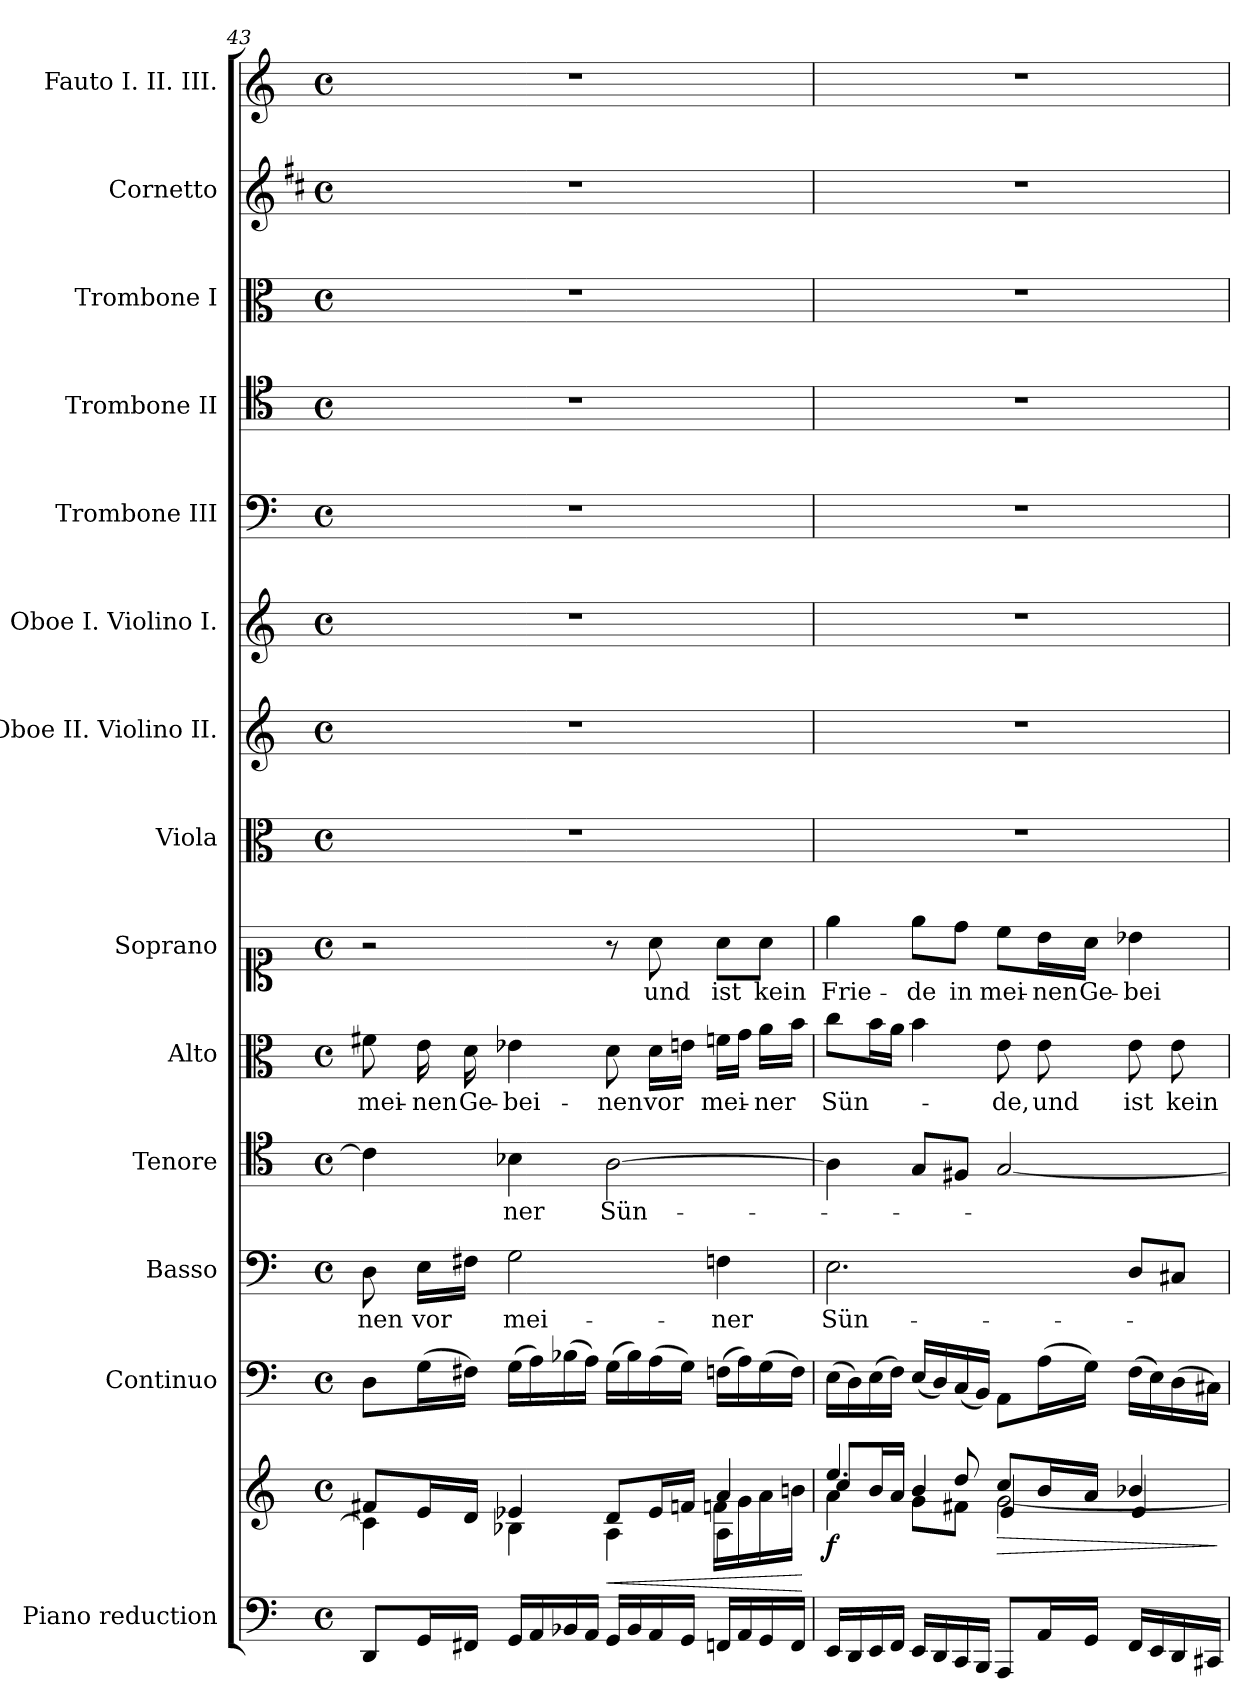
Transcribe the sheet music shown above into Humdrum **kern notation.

**kern	**kern	**dynam	**kern	**kern	**text	**kern	**text	**kern	**text	**kern	**text	**kern	**kern	**kern	**kern	**kern	**kern	**kern	**kern
*part14	*part14	*part14	*part13	*part12	*part12	*part11	*part11	*part10	*part10	*part9	*part9	*part8	*part7	*part6	*part5	*part4	*part3	*part2	*part1
*staff15	*staff14	*staff14/15	*staff13	*staff12	*staff12	*staff11	*staff11	*staff10	*staff10	*staff9	*staff9	*staff8	*staff7	*staff6	*staff5	*staff4	*staff3	*staff2	*staff1
*I"Piano reduction	*	*	*I"Continuo	*I"Basso	*	*I"Tenore	*	*I"Alto	*	*I"Soprano	*	*I"Viola	*I"Oboe II. Violino II.	*I"Oboe I. Violino I.	*I"Trombone III	*I"Trombone II	*I"Trombone I	*I"Cornetto	*I"Fauto I. II. III.
*I'Pno	*	*	*	*	*	*	*	*	*	*	*	*	*	*I'Ob	*I'Trb	*I'Trb	*I'Trb	*	*
!!LO:PB:g=z
*clefF4	*clefG2	*	*clefF4	*clefF4	*	*clefC4	*	*clefC3	*	*clefC1	*	*clefC3	*clefG2	*clefG2	*clefF4	*clefC4	*clefC3	*clefG2	*clefG2
*	*	*	*	*	*	*	*	*	*	*	*	*	*	*	*	*ITrd7c12	*ITrd7c12	*ITrd1c2	*
*k[]	*k[]	*	*k[]	*k[]	*	*k[]	*	*k[]	*	*k[]	*	*k[]	*k[]	*k[]	*k[]	*k[]	*k[]	*k[]	*k[]
*M4/4	*M4/4	*	*M4/4	*M4/4	*	*M4/4	*	*M4/4	*	*M4/4	*	*M4/4	*M4/4	*M4/4	*M4/4	*M4/4	*M4/4	*M4/4	*M4/4
*met(c)	*met(c)	*	*met(c)	*met(c)	*	*met(c)	*	*met(c)	*	*met(c)	*	*met(c)	*met(c)	*met(c)	*met(c)	*met(c)	*met(c)	*met(c)	*met(c)
=43	=43	=43	=43	=43	=43	=43	=43	=43	=43	=43	=43	=43	=43	=43	=43	=43	=43	=43	=43
*	*^	*	*	*	*	*	*	*	*	*	*	*	*	*	*	*	*	*	*
*	*	*^	*	*	*	*	*	*	*	*	*	*	*	*	*	*	*	*	*	*
!	!	!	!	!	!	!	!LO:LY:b	!	!	!	!LO:LY:b	!	!	!	!	!	!	!	!	!	!
8DD/L	8f#X/L	4c\]	2ryy	.	8D\L	8D\	nen	4c\]	.	8f#X\	mei-	2r	.	1r	1r	1r	1r	1r	1r	1r	1r
!	!	!	!	!	!	!	!LO:LY:b	!	!	!	!LO:LY:b	!	!	!	!	!	!	!	!	!	!
16GG/L	16e/L	.	.	.	(>16G\L	16E\LL	vor	.	.	16e\	nen	.	.	.	.	.	.	.	.	.	.
!	!	!	!	!	!	!	!	!	!	!	!LO:LY:b	!	!	!	!	!	!	!	!	!	!
16FF#X/JJ	16d/JJ	.	.	.	16F#X\JJ)	16F#X\JJ	.	.	.	16d\	Ge-	.	.	.	.	.	.	.	.	.	.
!	!	!	!	!	!	!	!LO:LY:b	!	!LO:LY:b	!	!LO:LY:b	!	!	!	!	!	!	!	!	!	!
16GG/LL	4e-X/	4B-X\	.	.	(>16G\LL	2G\	mei-	4B-X\	-ner	4e-X\	bei-	.	.	.	.	.	.	.	.	.	.
16AA/	.	.	.	.	16A\)	.	.	.	.	.	.	.	.	.	.	.	.	.	.	.	.
16BB-X/	.	.	.	.	(>16B-X\	.	.	.	.	.	.	.	.	.	.	.	.	.	.	.	.
16AA/JJ	.	.	.	.	16A\JJ)	.	.	.	.	.	.	.	.	.	.	.	.	.	.	.	.
!	!	!	!	!LO:HP:b	!	!	!	!	!LO:LY:b	!	!LO:LY:b	!	!	!	!	!	!	!	!	!	!
16GG/LL	8d/L	4A\	4ryy	<	(>16G\LL	.	.	[2A\	Sün-	8d\	nen	8r	.	.	.	.	.	.	.	.	.
16BB-/	.	.	.	.	16B-\)	.	.	.	.	.	.	.	.	.	.	.	.	.	.	.	.
!	!	!	!	!	!	!	!	!	!	!	!LO:LY:b	!	!LO:LY:b	!	!	!	!	!	!	!	!
16AA/	16e-/L	.	.	.	(>16A\	.	.	.	.	16d\LL	vor	8a\	und	.	.	.	.	.	.	.	.
16GG/JJ	16fn/JJ	.	.	.	16G\JJ)	.	.	.	.	16en\JJ	.	.	.	.	.	.	.	.	.	.	.
!	!	!	!	!	!	!	!LO:LY:b	!	!	!	!LO:LY:b	!	!LO:LY:b	!	!	!	!	!	!	!	!
16FFn/LL	4a/	4A\	16fn\LL	.	(>16Fn\LL	4Fn\	ner	.	.	16fn\LL	mei-	8a\L	ist	.	.	.	.	.	.	.	.
16AA/	.	.	16g\	.	16A\)	.	.	.	.	16g\JJ	.	.	.	.	.	.	.	.	.	.	.
!	!	!	!	!	!	!	!	!	!	!	!LO:LY:b	!	!LO:LY:b	!	!	!	!	!	!	!	!
16GG/	.	.	16a\	.	(>16G\	.	.	.	.	16a\LL	-ner	8a\J	kein	.	.	.	.	.	.	.	.
16FF/JJ	.	.	16bn\JJ	.	16F\JJ)	.	.	.	.	16b\JJ	.	.	.	.	.	.	.	.	.	.	.
*	*v	*v	*v	*	*	*	*	*	*	*	*	*	*	*	*	*	*	*	*	*	*
.	.	[	.	.	.	.	.	.	.	.	.	.	.	.	.	.	.	.	.
=44	=44	=44	=44	=44	=44	=44	=44	=44	=44	=44	=44	=44	=44	=44	=44	=44	=44	=44	=44
*	*^	*	*	*	*	*	*	*	*	*	*	*	*	*	*	*	*	*	*
*	*	*^	*	*	*	*	*	*	*	*	*	*	*	*	*	*	*	*	*	*
!	!	!	!	!LO:DY:b	!	!	!LO:LY:b	!	!	!	!LO:LY:b	!	!LO:LY:b	!	!	!	!	!	!	!	!
16EE/LL	4.ee/	4a\	8cc/L	f	(>16E\LL	2.E\	Sün-	4A\]	.	8cc\L	Sün-	4ee\	Frie-	1r	1r	1r	1r	1r	1r	1r	1r
16DD/	.	.	.	.	16D\)	.	.	.	.	.	.	.	.	.	.	.	.	.	.	.	.
16EE/	.	.	16b/L	.	(>16E\	.	.	.	.	16b\L	.	.	.	.	.	.	.	.	.	.	.
16FF/JJ	.	.	16a/JJ	.	16F\JJ)	.	.	.	.	16a\JJ	.	.	.	.	.	.	.	.	.	.	.
!	!	!	!	!	!	!	!	!	!	!	!	!	!LO:LY:b	!	!	!	!	!	!	!	!
16EE/LL	.	8g\L	4b/	.	(<16E/LL	.	.	8G/L	.	4b\	.	8ee\L	de	.	.	.	.	.	.	.	.
16DD/	.	.	.	.	16D/)	.	.	.	.	.	.	.	.	.	.	.	.	.	.	.	.
!	!	!	!	!	!	!	!	!	!	!	!	!	!LO:LY:b	!	!	!	!	!	!	!	!
16CC/	8dd/	8f#X\J	.	.	(<16C/	.	.	8F#X/J	.	.	.	8dd\J	in	.	.	.	.	.	.	.	.
16BBB/JJ	.	.	.	.	16BB/JJ)	.	.	.	.	.	.	.	.	.	.	.	.	.	.	.	.
!	!	!	!	!LO:HP:b	!	!	!	!	!	!	!LO:LY:b	!	!LO:LY:b	!	!	!	!	!	!	!	!
8AAA/L	8cc/L	[2g\	4e/	>	8AA\L	.	.	[2G/	.	8e\	-de,	8cc\L	mei-	.	.	.	.	.	.	.	.
!	!	!	!	!	!	!	!	!	!	!	!LO:LY:b	!	!LO:LY:b	!	!	!	!	!	!	!	!
16AA/L	16b/L	.	.	.	(>16A\L	.	.	.	.	8e\	und	16b\L	nen	.	.	.	.	.	.	.	.
!	!	!	!	!	!	!	!	!	!	!	!	!	!LO:LY:b	!	!	!	!	!	!	!	!
16GG/JJ	16a/JJ	.	.	.	16G\JJ)	.	.	.	.	.	.	16a\JJ	Ge-	.	.	.	.	.	.	.	.
!	!	!	!	!	!	!	!	!	!	!	!LO:LY:b	!	!LO:LY:b	!	!	!	!	!	!	!	!
16FF/LL	4b-X/	.	4e/	.	(>16F\LL	8D/L	.	.	.	8e\	ist	4b-X\	-bei-	.	.	.	.	.	.	.	.
16EE/	.	.	.	.	16E\)	.	.	.	.	.	.	.	.	.	.	.	.	.	.	.	.
!	!	!	!	!	!	!	!	!	!	!	!LO:LY:b	!	!	!	!	!	!	!	!	!	!
16DD/	.	.	.	.	(>16D\	8C#X/J	.	.	.	8e\	kein	.	.	.	.	.	.	.	.	.	.
16CC#X/JJ	.	.	.	.	16C#X\JJ)	.	.	.	.	.	.	.	.	.	.	.	.	.	.	.	.
*	*v	*v	*v	*	*	*	*	*	*	*	*	*	*	*	*	*	*	*	*	*	*
.	.	]	.	.	.	.	.	.	.	.	.	.	.	.	.	.	.	.	.
=	=	=	=	=	=	=	=	=	=	=	=	=	=	=	=	=	=	=	=
*-	*-	*-	*-	*-	*-	*-	*-	*-	*-	*-	*-	*-	*-	*-	*-	*-	*-	*-	*-
